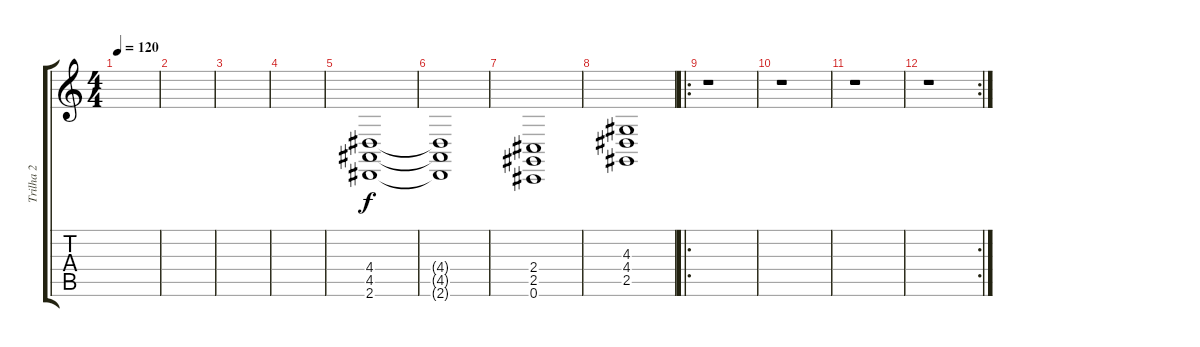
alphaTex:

\track ("Trilha 2" "Trilha 2") {instrument stringensemble1}
\staff {score tabs}
\tuning (Db4 Ab3 E3 B2 Gb2 Db2) {hide}
\ts (4 4)
\tempo 120
\clef g2
\ks c
|
|
|
|
(4.4 4.5 2.6).1 |
(4.4{t} 4.5{t} 2.6{t}).1 |
(2.4 2.5 0.6).1 |
(4.3 4.4 2.5).1 |
\ro
r.1 |
r.1 |
r.1 |
\rc 2
r.1
